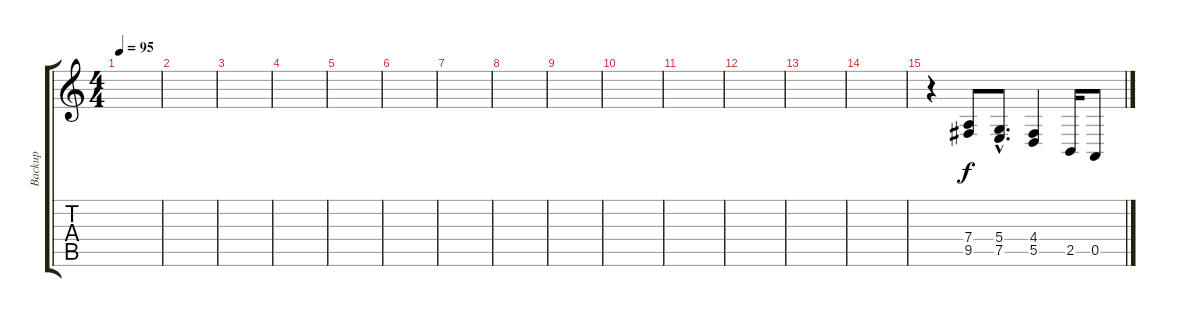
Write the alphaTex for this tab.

\track ("Backup" "Backup") {instrument pad1newage}
\staff {score tabs}
\tuning (E4 B3 G3 D3 A2 E2) {hide}
\ts (4 4)
\tempo 95
\clef g2
\ks c
|
|
|
|
|
|
|
|
|
|
|
|
|
|
r.4 (7.4 9.5).8 (5.4{hac} 7.5{hac}).8{d} (4.4 5.5).4 2.5.16 0.5.8
